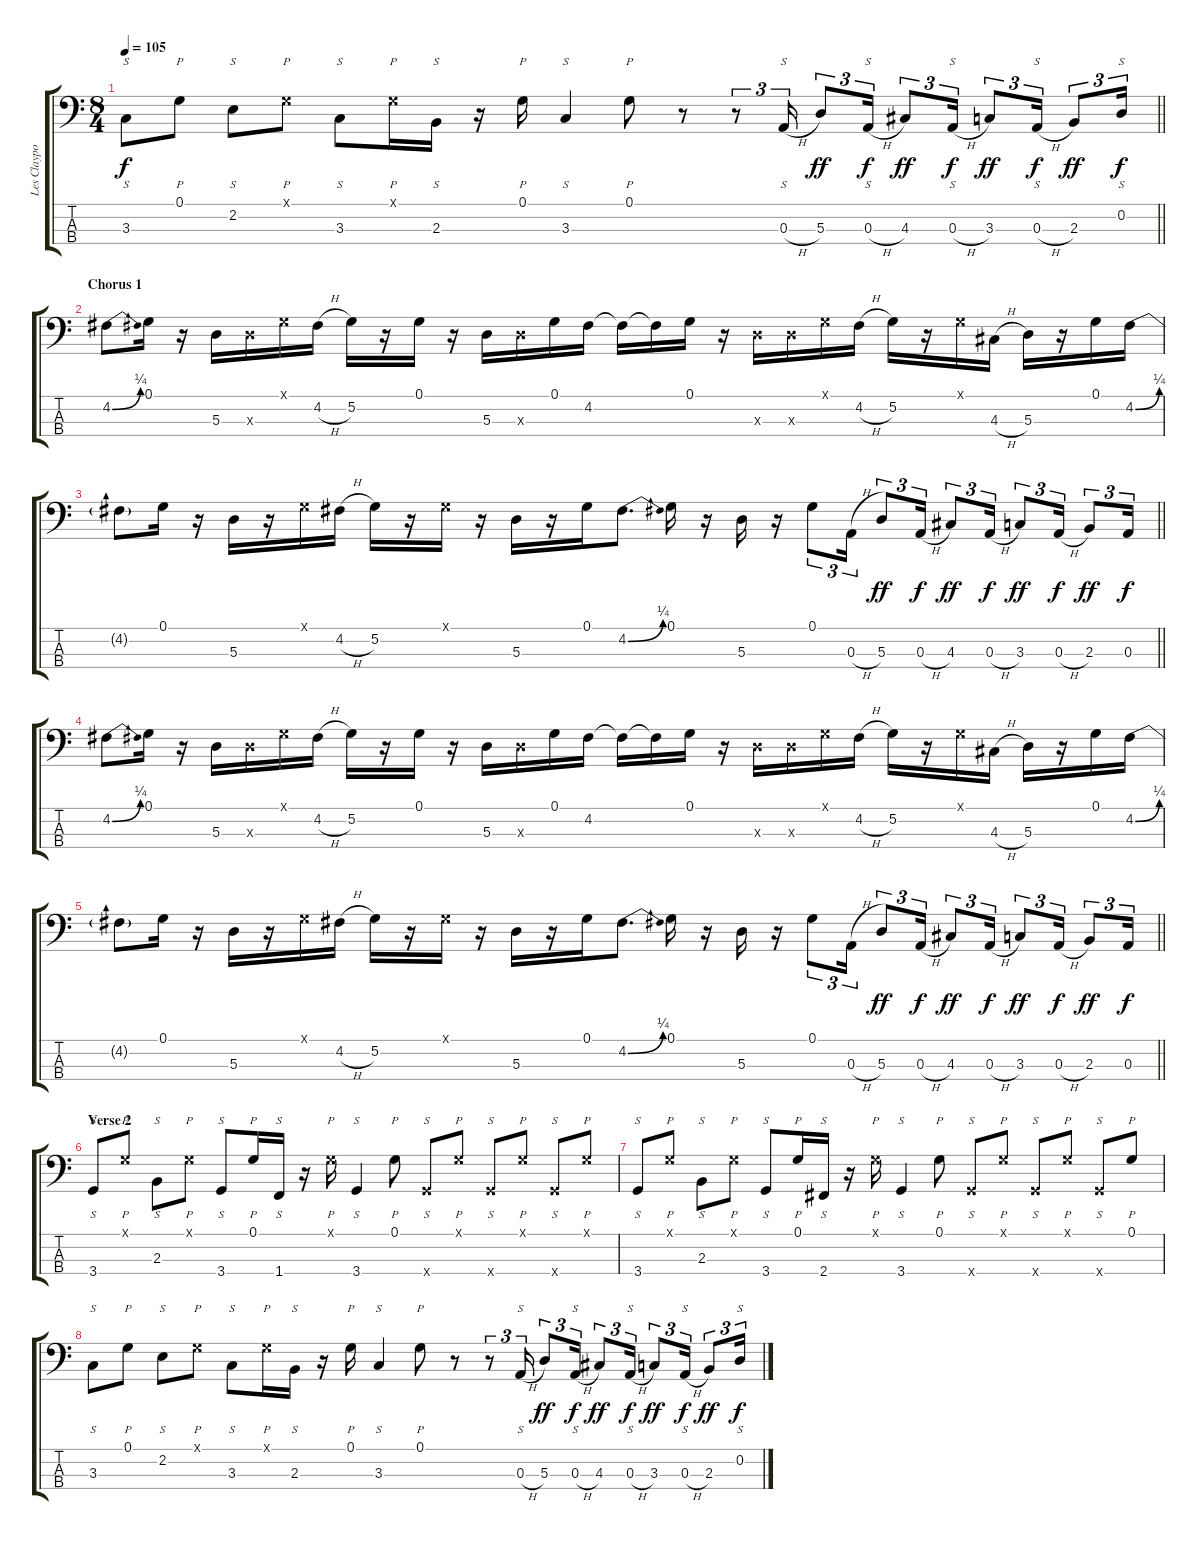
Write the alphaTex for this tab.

\track ("Les Claypool" "Les Claypo") {instrument slapbass2}
\staff {score tabs}
\tuning (G2 D2 A1 E1) {hide}
\ts (8 4)
\tempo 105
\clef f4
\barLineRight lightlight
\ks c
3.3.8{s dy f} 0.1.8{p} 2.2.8{s} 0.1{x}.8{p} 3.3.8{s} 0.1{x}.16{p} 2.3.16{s} r.16 0.1.16{p} 3.3.4{s} 0.1.8{p} r.8 r.8{tu (3 2)} 0.3{h}.16{s tu (3 2)} 5.3.8{tu (3 2) dy ff} 0.3{h}.16{s tu (3 2) dy f} 4.3.8{tu (3 2) dy ff} 0.3{h}.16{s tu (3 2) dy f} 3.3.8{tu (3 2) dy ff} 0.3{h}.16{s tu (3 2) dy f} 2.3.8{tu (3 2) dy ff} 0.2.16{s tu (3 2) dy f} |
\section ("" "Chorus 1")
4.2{be (bend 0 0 60 1)}.8 0.1.16 r.16 5.3.16 5.3{x}.16 0.1{x}.16 4.2{h}.16 5.2.16 r.16 0.1.16 r.16 5.3.16 5.3{x}.16 0.1.16 4.2.16 4.2{t}.16 4.2{t}.16 0.1.16 r.16 5.3{x}.16 5.3{x}.16 0.1{x}.16 4.2{h}.16 5.2.16 r.16 0.1{x}.16 4.3{h}.16 5.3.16 r.16 0.1.16 4.2{be (bend 0 0 60 1)}.16 |
\barLineRight lightlight
4.2{t}.8 0.1.16 r.16 5.3.16 r.16 0.1{x}.16 4.2{h}.16 5.2.16 r.16 0.1{x}.16 r.16 5.3.16 r.16 0.1.16 4.2{be (bend 0 0 60 1)}.8{d} 0.1.16 r.16 5.3.16 r.16 0.1.8{tu (3 2)} 0.3{h}.16{tu (3 2)} 5.3.8{tu (3 2) dy ff} 0.3{h}.16{tu (3 2) dy f} 4.3.8{tu (3 2) dy ff} 0.3{h}.16{tu (3 2) dy f} 3.3.8{tu (3 2) dy ff} 0.3{h}.16{tu (3 2) dy f} 2.3.8{tu (3 2) dy ff} 0.3.16{tu (3 2) dy f} |
4.2{be (bend 0 0 60 1)}.8 0.1.16 r.16 5.3.16 5.3{x}.16 0.1{x}.16 4.2{h}.16 5.2.16 r.16 0.1.16 r.16 5.3.16 5.3{x}.16 0.1.16 4.2.16 4.2{t}.16 4.2{t}.16 0.1.16 r.16 5.3{x}.16 5.3{x}.16 0.1{x}.16 4.2{h}.16 5.2.16 r.16 0.1{x}.16 4.3{h}.16 5.3.16 r.16 0.1.16 4.2{be (bend 0 0 60 1)}.16 |
\barLineRight lightlight
4.2{t}.8 0.1.16 r.16 5.3.16 r.16 0.1{x}.16 4.2{h}.16 5.2.16 r.16 0.1{x}.16 r.16 5.3.16 r.16 0.1.16 4.2{be (bend 0 0 60 1)}.8{d} 0.1.16 r.16 5.3.16 r.16 0.1.8{tu (3 2)} 0.3{h}.16{tu (3 2)} 5.3.8{tu (3 2) dy ff} 0.3{h}.16{tu (3 2) dy f} 4.3.8{tu (3 2) dy ff} 0.3{h}.16{tu (3 2) dy f} 3.3.8{tu (3 2) dy ff} 0.3{h}.16{tu (3 2) dy f} 2.3.8{tu (3 2) dy ff} 0.3.16{tu (3 2) dy f} |
\section ("" "Verse 2")
3.4.8{s} 0.1{x}.8{p} 2.3.8{s} 0.1{x}.8{p} 3.4.8{s} 0.1.16{p} 1.4.16{s} r.16 0.1{x}.16{p} 3.4.4{s} 0.1.8{p} 3.4{x}.8{s} 0.1{x}.8{p} 3.4{x}.8{s} 0.1{x}.8{p} 3.4{x}.8{s} 0.1{x}.8{p} |
3.4.8{s} 0.1{x}.8{p} 2.3.8{s} 0.1{x}.8{p} 3.4.8{s} 0.1.16{p} 2.4.16{s} r.16 0.1{x}.16{p} 3.4.4{s} 0.1.8{p} 3.4{x}.8{s} 0.1{x}.8{p} 3.4{x}.8{s} 0.1{x}.8{p} 3.4{x}.8{s} 0.1.8{p} |
3.3.8{s} 0.1.8{p} 2.2.8{s} 0.1{x}.8{p} 3.3.8{s} 0.1{x}.16{p} 2.3.16{s} r.16 0.1.16{p} 3.3.4{s} 0.1.8{p} r.8 r.8{tu (3 2)} 0.3{h}.16{s tu (3 2)} 5.3.8{tu (3 2) dy ff} 0.3{h}.16{s tu (3 2) dy f} 4.3.8{tu (3 2) dy ff} 0.3{h}.16{s tu (3 2) dy f} 3.3.8{tu (3 2) dy ff} 0.3{h}.16{s tu (3 2) dy f} 2.3.8{tu (3 2) dy ff} 0.2.16{s tu (3 2) dy f}
